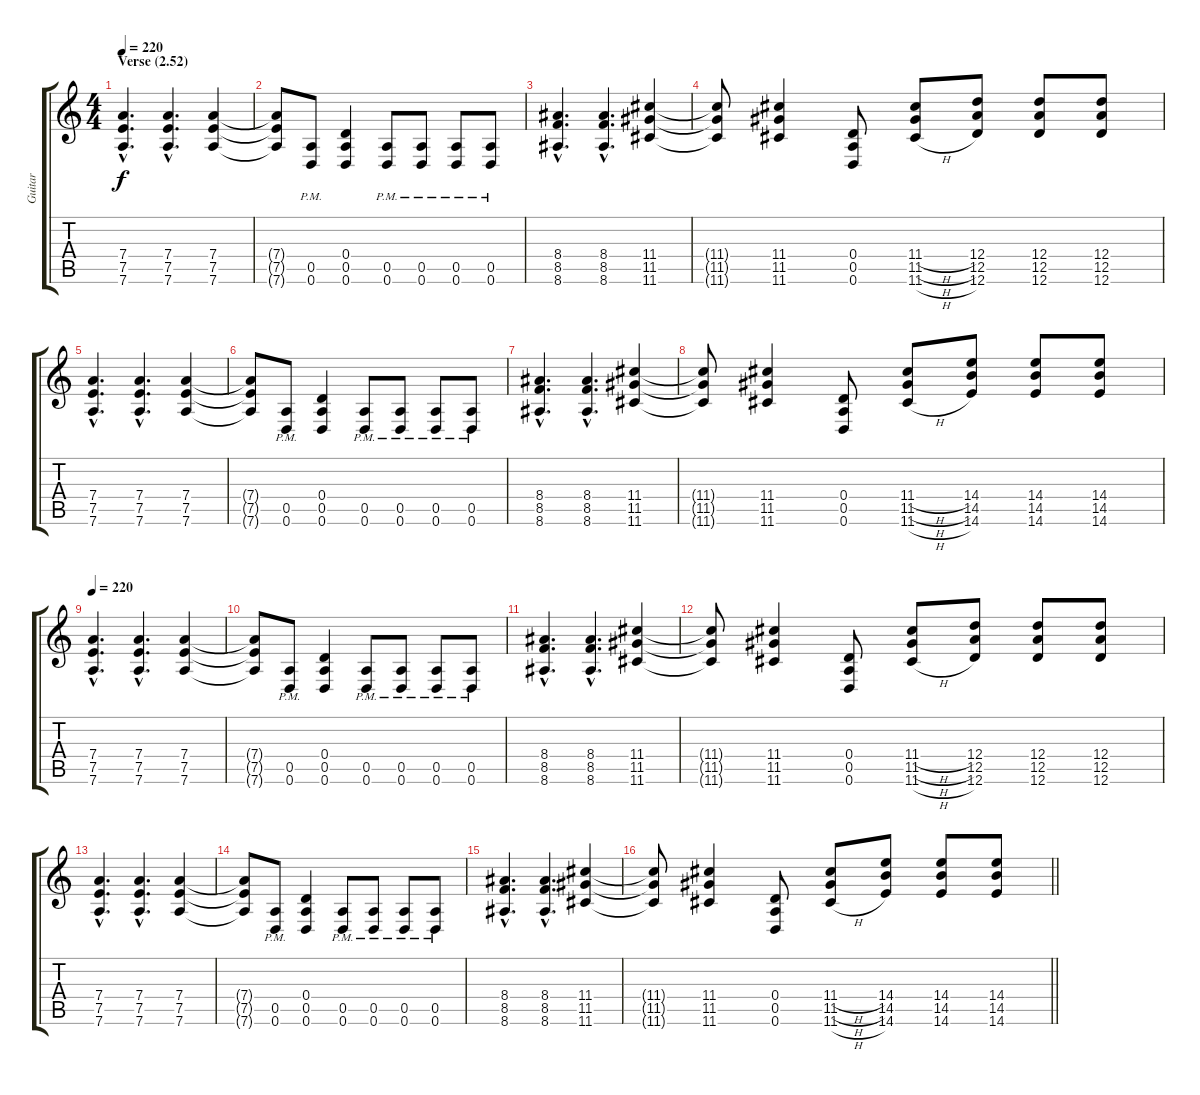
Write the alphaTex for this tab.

\track ("Guitar" "Guitar") {instrument distortionguitar}
\staff {score tabs}
\tuning (E4 B3 G3 D3 A2 D2) {hide}
\ts (4 4)
\section ("" "Verse (2.52)")
\tempo 220
\clef g2
\ks c
(7.4{hac} 7.5{hac} 7.6{hac}).4{d dy f} (7.4{hac} 7.5{hac} 7.6{hac}).4{d} (7.4 7.5 7.6).4 |
(7.4{t} 7.5{t} 7.6{t}).8 (0.5{pm} 0.6{pm}).8 (0.4 0.5 0.6).4 (0.5{pm} 0.6{pm}).8 (0.5{pm} 0.6{pm}).8 (0.5{pm} 0.6{pm}).8 (0.5{pm} 0.6{pm}).8 |
(8.4{hac} 8.5{hac} 8.6{hac}).4{d} (8.4{hac} 8.5{hac} 8.6{hac}).4{d} (11.4 11.5 11.6).4 |
(11.4{t} 11.5{t} 11.6{t}).8 (11.4 11.5 11.6).4 (0.4 0.5 0.6).8 (11.4{h} 11.5{h} 11.6{h}).8 (12.4 12.5 12.6).8 (12.4 12.5 12.6).8 (12.4 12.5 12.6).8 |
(7.4{hac} 7.5{hac} 7.6{hac}).4{d} (7.4{hac} 7.5{hac} 7.6{hac}).4{d} (7.4 7.5 7.6).4 |
(7.4{t} 7.5{t} 7.6{t}).8 (0.5{pm} 0.6{pm}).8 (0.4 0.5 0.6).4 (0.5{pm} 0.6{pm}).8 (0.5{pm} 0.6{pm}).8 (0.5{pm} 0.6{pm}).8 (0.5{pm} 0.6{pm}).8 |
(8.4{hac} 8.5{hac} 8.6{hac}).4{d} (8.4{hac} 8.5{hac} 8.6{hac}).4{d} (11.4 11.5 11.6).4 |
(11.4{t} 11.5{t} 11.6{t}).8 (11.4 11.5 11.6).4 (0.4 0.5 0.6).8 (11.4{h} 11.5{h} 11.6{h}).8 (14.4 14.5 14.6).8 (14.4 14.5 14.6).8 (14.4 14.5 14.6).8 |
\tempo 220
(7.4{hac} 7.5{hac} 7.6{hac}).4{d} (7.4{hac} 7.5{hac} 7.6{hac}).4{d} (7.4 7.5 7.6).4 |
(7.4{t} 7.5{t} 7.6{t}).8 (0.5{pm} 0.6{pm}).8 (0.4 0.5 0.6).4 (0.5{pm} 0.6{pm}).8 (0.5{pm} 0.6{pm}).8 (0.5{pm} 0.6{pm}).8 (0.5{pm} 0.6{pm}).8 |
(8.4{hac} 8.5{hac} 8.6{hac}).4{d} (8.4{hac} 8.5{hac} 8.6{hac}).4{d} (11.4 11.5 11.6).4 |
(11.4{t} 11.5{t} 11.6{t}).8 (11.4 11.5 11.6).4 (0.4 0.5 0.6).8 (11.4{h} 11.5{h} 11.6{h}).8 (12.4 12.5 12.6).8 (12.4 12.5 12.6).8 (12.4 12.5 12.6).8 |
(7.4{hac} 7.5{hac} 7.6{hac}).4{d} (7.4{hac} 7.5{hac} 7.6{hac}).4{d} (7.4 7.5 7.6).4 |
(7.4{t} 7.5{t} 7.6{t}).8 (0.5{pm} 0.6{pm}).8 (0.4 0.5 0.6).4 (0.5{pm} 0.6{pm}).8 (0.5{pm} 0.6{pm}).8 (0.5{pm} 0.6{pm}).8 (0.5{pm} 0.6{pm}).8 |
(8.4{hac} 8.5{hac} 8.6{hac}).4{d} (8.4{hac} 8.5{hac} 8.6{hac}).4{d} (11.4 11.5 11.6).4 |
\barLineRight lightlight
(11.4{t} 11.5{t} 11.6{t}).8 (11.4 11.5 11.6).4 (0.4 0.5 0.6).8 (11.4{h} 11.5{h} 11.6{h}).8 (14.4 14.5 14.6).8 (14.4 14.5 14.6).8 (14.4 14.5 14.6).8
